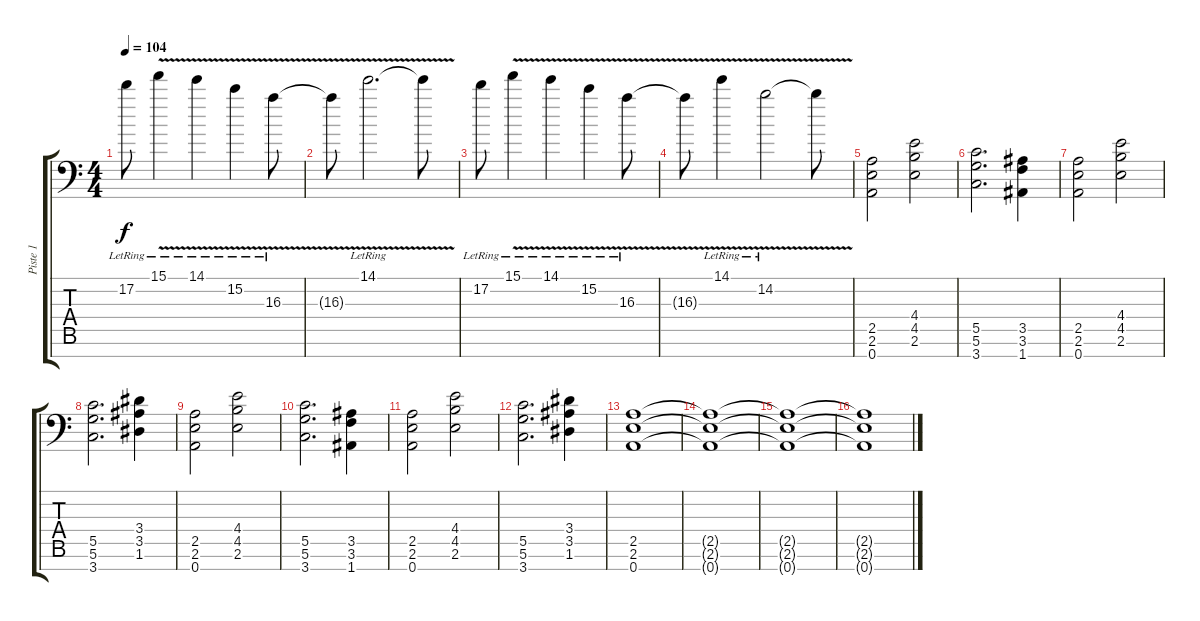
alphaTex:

\track ("Piste 1" "Piste 1") {instrument overdrivenguitar}
\staff {score tabs}
\tuning (D4 A3 F3 C3 G2 D2 A1) {hide}
\ts (4 4)
\tempo 104
\clef f4
\ks c
17.2{lr}.8{dy f} 15.1{v lr}.4 14.1{v lr}.4 15.2{v lr}.4 16.3{v lr}.8 |
16.3{t}.8 14.1{v lr}.2{d} 14.1{t}.8 |
17.2{lr}.8 15.1{v lr}.4 14.1{v lr}.4 15.2{v lr}.4 16.3{v lr}.8 |
16.3{t}.8 14.1{v lr}.4 14.2{v lr}.2 14.2{t}.8 |
(2.5 2.6 0.7).2{instrument overdrivenguitar} (4.4 4.5 2.6).2 |
(5.5 5.6 3.7).2{d} (3.5 3.6 1.7).4 |
(2.5 2.6 0.7).2 (4.4 4.5 2.6).2 |
(5.5 5.6 3.7).2{d} (3.4 3.5 1.6).4 |
(2.5 2.6 0.7).2 (4.4 4.5 2.6).2 |
(5.5 5.6 3.7).2{d} (3.5 3.6 1.7).4 |
(2.5 2.6 0.7).2 (4.4 4.5 2.6).2 |
(5.5 5.6 3.7).2{d} (3.4 3.5 1.6).4 |
(2.5 2.6 0.7).1 |
(2.5{t} 2.6{t} 0.7{t}).1 |
(2.5{t} 2.6{t} 0.7{t}).1 |
(2.5{t} 2.6{t} 0.7{t}).1
